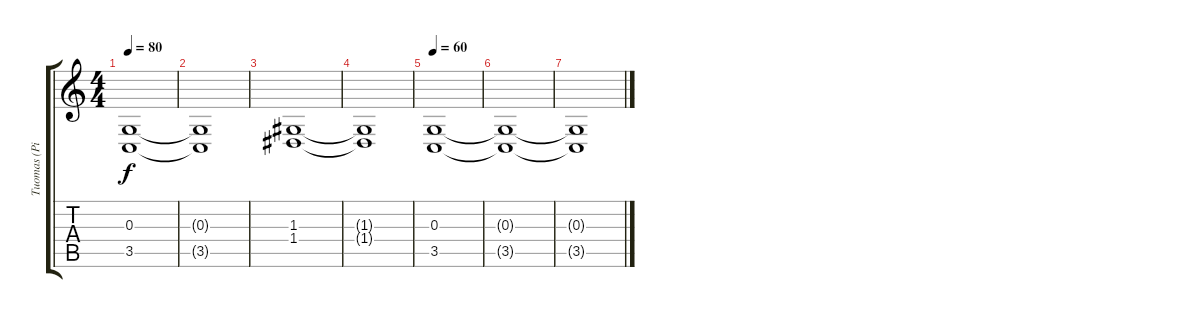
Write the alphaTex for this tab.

\track ("Tuomas (Piano LH)" "Tuomas (Pi") {instrument acousticgrandpiano}
\staff {score tabs}
\tuning (E4 B3 G3 D3 A2 E2) {hide}
\ts (4 4)
\tempo 80
\clef g2
\ks c
(0.3 3.5).1{dy f} |
(0.3{t} 3.5{t}).1 |
(1.3 1.4).1 |
(1.3{t} 1.4{t}).1 |
\tempo 60
(0.3 3.5).1 |
(0.3{t} 3.5{t}).1 |
(0.3{t} 3.5{t}).1
